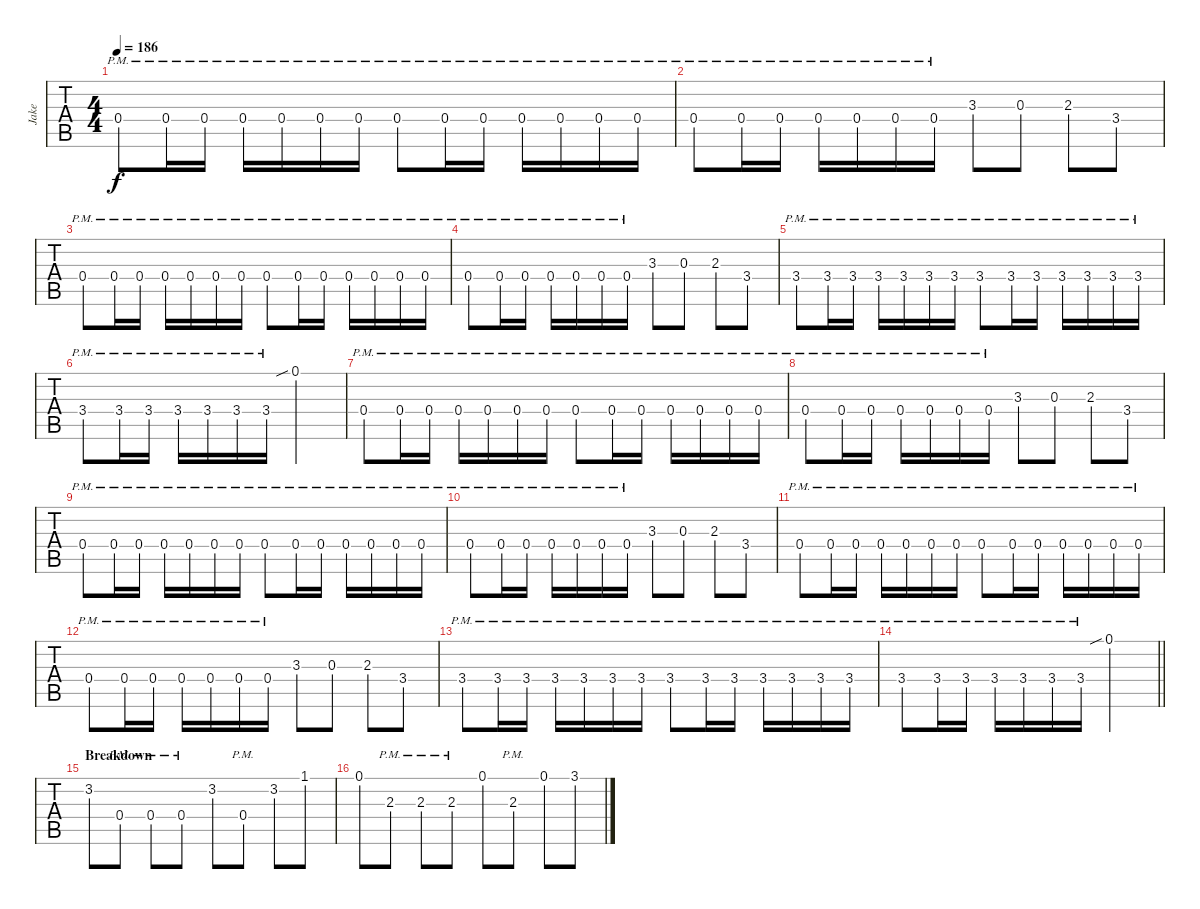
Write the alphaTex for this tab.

\track ("Jake" "Jake") {instrument electricguitarjazz}
\staff {tabs}
\tuning (Eb4 Bb3 Gb3 Db3 Ab2 Db2) {hide}
\ts (4 4)
\tempo 186
\clef g2
\ks c
0.4{pm}.8{dy f} 0.4{pm}.16 0.4{pm}.16 0.4{pm}.16 0.4{pm}.16 0.4{pm}.16 0.4{pm}.16 0.4{pm}.8 0.4{pm}.16 0.4{pm}.16 0.4{pm}.16 0.4{pm}.16 0.4{pm}.16 0.4{pm}.16 |
0.4{pm}.8 0.4{pm}.16 0.4{pm}.16 0.4{pm}.16 0.4{pm}.16 0.4{pm}.16 0.4{pm}.16 3.3.8 0.3.8 2.3.8 3.4.8 |
0.4{pm}.8 0.4{pm}.16 0.4{pm}.16 0.4{pm}.16 0.4{pm}.16 0.4{pm}.16 0.4{pm}.16 0.4{pm}.8 0.4{pm}.16 0.4{pm}.16 0.4{pm}.16 0.4{pm}.16 0.4{pm}.16 0.4{pm}.16 |
0.4{pm}.8 0.4{pm}.16 0.4{pm}.16 0.4{pm}.16 0.4{pm}.16 0.4{pm}.16 0.4{pm}.16 3.3.8 0.3.8 2.3.8 3.4.8 |
3.4{pm}.8 3.4{pm}.16 3.4{pm}.16 3.4{pm}.16 3.4{pm}.16 3.4{pm}.16 3.4{pm}.16 3.4{pm}.8 3.4{pm}.16 3.4{pm}.16 3.4{pm}.16 3.4{pm}.16 3.4{pm}.16 3.4{pm}.16 |
3.4{pm}.8 3.4{pm}.16 3.4{pm}.16 3.4{pm}.16 3.4{pm}.16 3.4{pm}.16 3.4{pm}.16 0.1{sib}.2 |
0.4{pm}.8 0.4{pm}.16 0.4{pm}.16 0.4{pm}.16 0.4{pm}.16 0.4{pm}.16 0.4{pm}.16 0.4{pm}.8 0.4{pm}.16 0.4{pm}.16 0.4{pm}.16 0.4{pm}.16 0.4{pm}.16 0.4{pm}.16 |
0.4{pm}.8 0.4{pm}.16 0.4{pm}.16 0.4{pm}.16 0.4{pm}.16 0.4{pm}.16 0.4{pm}.16 3.3.8 0.3.8 2.3.8 3.4.8 |
0.4{pm}.8 0.4{pm}.16 0.4{pm}.16 0.4{pm}.16 0.4{pm}.16 0.4{pm}.16 0.4{pm}.16 0.4{pm}.8 0.4{pm}.16 0.4{pm}.16 0.4{pm}.16 0.4{pm}.16 0.4{pm}.16 0.4{pm}.16 |
0.4{pm}.8 0.4{pm}.16 0.4{pm}.16 0.4{pm}.16 0.4{pm}.16 0.4{pm}.16 0.4{pm}.16 3.3.8 0.3.8 2.3.8 3.4.8 |
0.4{pm}.8 0.4{pm}.16 0.4{pm}.16 0.4{pm}.16 0.4{pm}.16 0.4{pm}.16 0.4{pm}.16 0.4{pm}.8 0.4{pm}.16 0.4{pm}.16 0.4{pm}.16 0.4{pm}.16 0.4{pm}.16 0.4{pm}.16 |
0.4{pm}.8 0.4{pm}.16 0.4{pm}.16 0.4{pm}.16 0.4{pm}.16 0.4{pm}.16 0.4{pm}.16 3.3.8 0.3.8 2.3.8 3.4.8 |
3.4{pm}.8 3.4{pm}.16 3.4{pm}.16 3.4{pm}.16 3.4{pm}.16 3.4{pm}.16 3.4{pm}.16 3.4{pm}.8 3.4{pm}.16 3.4{pm}.16 3.4{pm}.16 3.4{pm}.16 3.4{pm}.16 3.4{pm}.16 |
\barLineRight lightlight
3.4{pm}.8 3.4{pm}.16 3.4{pm}.16 3.4{pm}.16 3.4{pm}.16 3.4{pm}.16 3.4{pm}.16 0.1{sib}.2 |
\section ("" "Breakdown")
3.2.8 0.4{pm}.8 0.4{pm}.8 0.4{pm}.8 3.2.8 0.4{pm}.8 3.2.8 1.1.8 |
0.1.8 2.3{pm}.8 2.3{pm}.8 2.3{pm}.8 0.1.8 2.3{pm}.8 0.1.8 3.1.8
